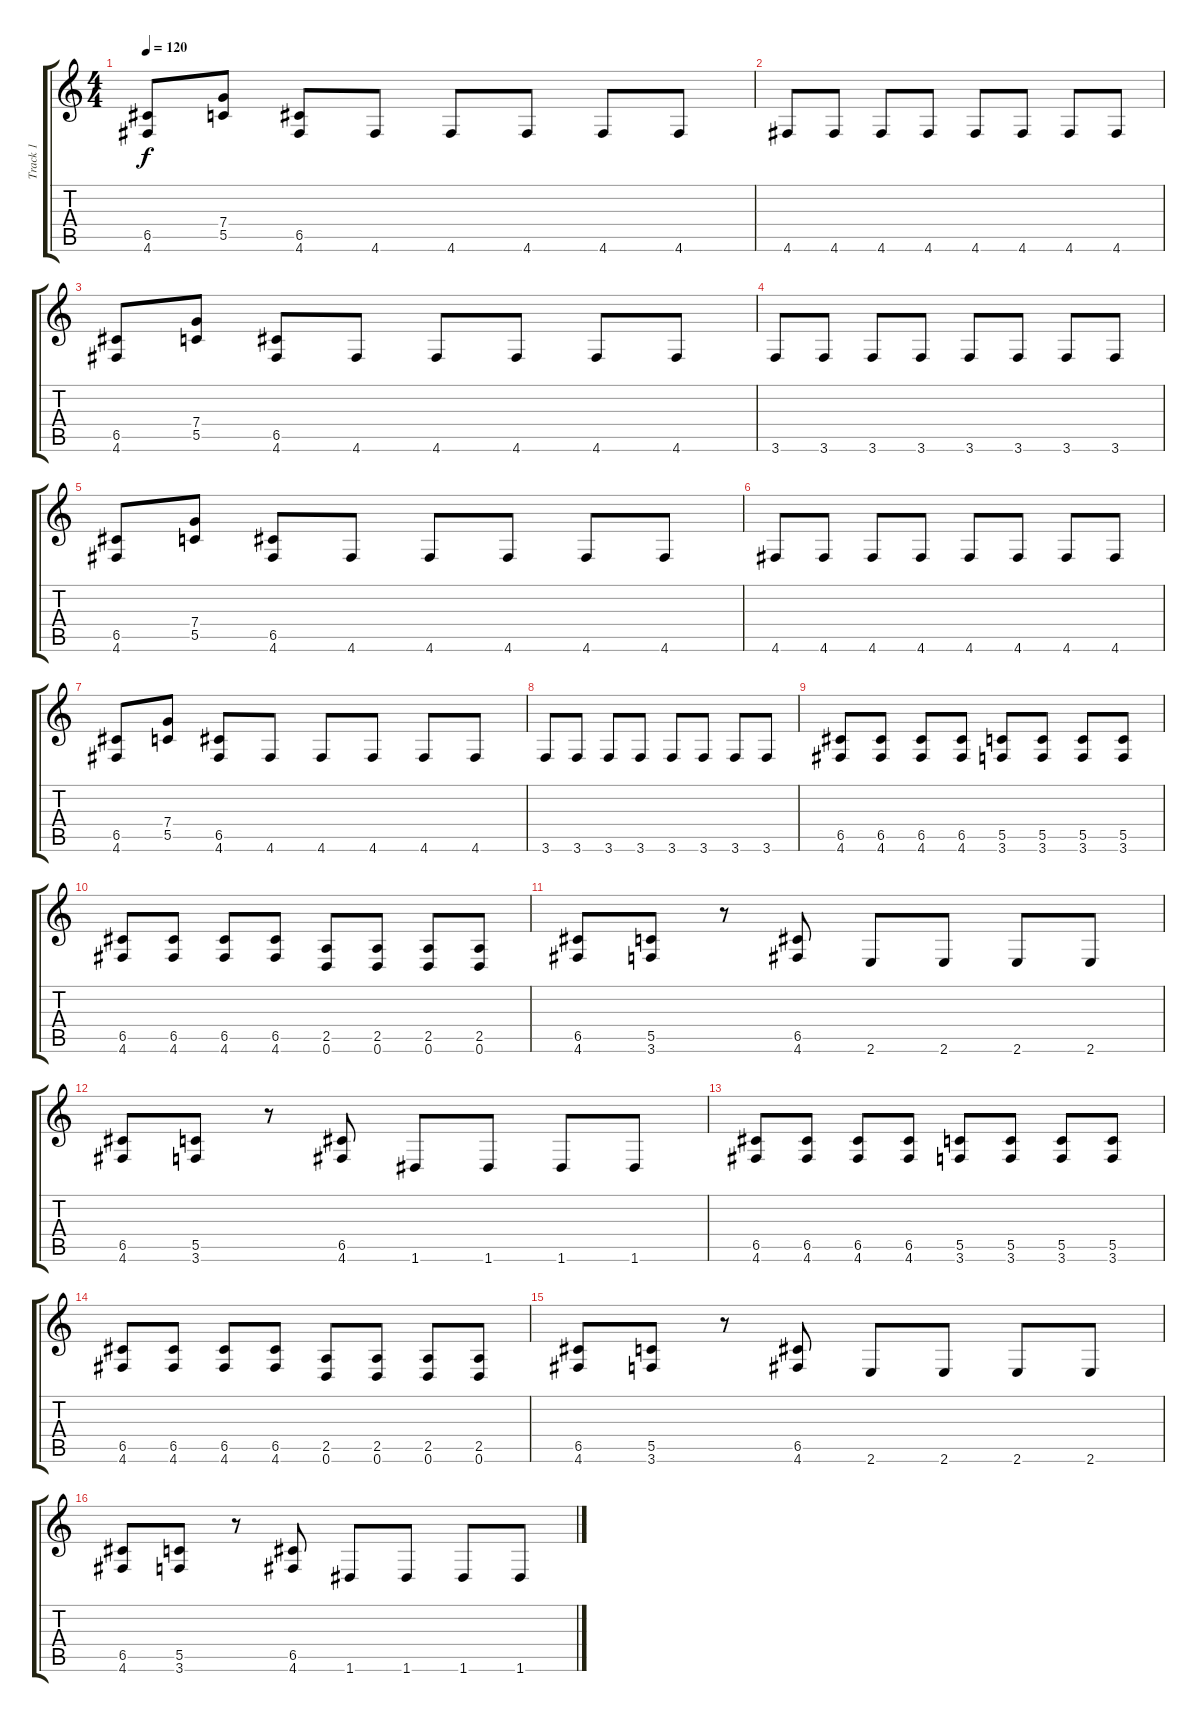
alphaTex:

\track ("Track 1" "Track 1") {instrument distortionguitar}
\staff {score tabs}
\tuning (D4 A3 F3 C3 G2 D2) {hide}
\ts (4 4)
\tempo 120
\clef g2
\ks c
(6.5 4.6).8{dy f} (7.4 5.5).8 (6.5 4.6).8 4.6.8 4.6.8 4.6.8 4.6.8 4.6.8 |
4.6.8 4.6.8 4.6.8 4.6.8 4.6.8 4.6.8 4.6.8 4.6.8 |
(6.5 4.6).8 (7.4 5.5).8 (6.5 4.6).8 4.6.8 4.6.8 4.6.8 4.6.8 4.6.8 |
3.6.8 3.6.8 3.6.8 3.6.8 3.6.8 3.6.8 3.6.8 3.6.8 |
(6.5 4.6).8 (7.4 5.5).8 (6.5 4.6).8 4.6.8 4.6.8 4.6.8 4.6.8 4.6.8 |
4.6.8 4.6.8 4.6.8 4.6.8 4.6.8 4.6.8 4.6.8 4.6.8 |
(6.5 4.6).8 (7.4 5.5).8 (6.5 4.6).8 4.6.8 4.6.8 4.6.8 4.6.8 4.6.8 |
3.6.8 3.6.8 3.6.8 3.6.8 3.6.8 3.6.8 3.6.8 3.6.8 |
(6.5 4.6).8 (6.5 4.6).8 (6.5 4.6).8 (6.5 4.6).8 (5.5 3.6).8 (5.5 3.6).8 (5.5 3.6).8 (5.5 3.6).8 |
(6.5 4.6).8 (6.5 4.6).8 (6.5 4.6).8 (6.5 4.6).8 (2.5 0.6).8 (2.5 0.6).8 (2.5 0.6).8 (2.5 0.6).8 |
(6.5 4.6).8 (5.5 3.6).8 r.8 (6.5 4.6).8 2.6.8 2.6.8 2.6.8 2.6.8 |
(6.5 4.6).8 (5.5 3.6).8 r.8 (6.5 4.6).8 1.6.8 1.6.8 1.6.8 1.6.8 |
(6.5 4.6).8 (6.5 4.6).8 (6.5 4.6).8 (6.5 4.6).8 (5.5 3.6).8 (5.5 3.6).8 (5.5 3.6).8 (5.5 3.6).8 |
(6.5 4.6).8 (6.5 4.6).8 (6.5 4.6).8 (6.5 4.6).8 (2.5 0.6).8 (2.5 0.6).8 (2.5 0.6).8 (2.5 0.6).8 |
(6.5 4.6).8 (5.5 3.6).8 r.8 (6.5 4.6).8 2.6.8 2.6.8 2.6.8 2.6.8 |
(6.5 4.6).8 (5.5 3.6).8 r.8 (6.5 4.6).8 1.6.8 1.6.8 1.6.8 1.6.8
